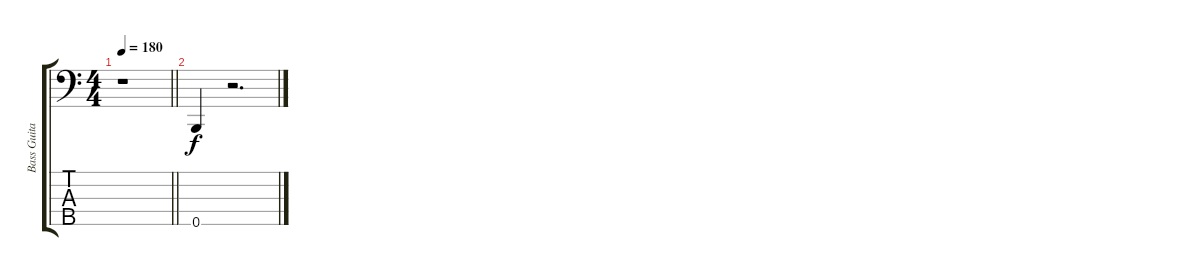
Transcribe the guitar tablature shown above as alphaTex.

\track ("Bass Guitar" "Bass Guita") {instrument electricbassfinger}
\staff {score tabs}
\tuning (G2 D2 A1 E1 B0) {hide}
\ts (4 4)
\tempo 180
\clef f4
\barLineRight lightlight
\ks c
r.1{dy f} |
0.5.4 r.2{d}
